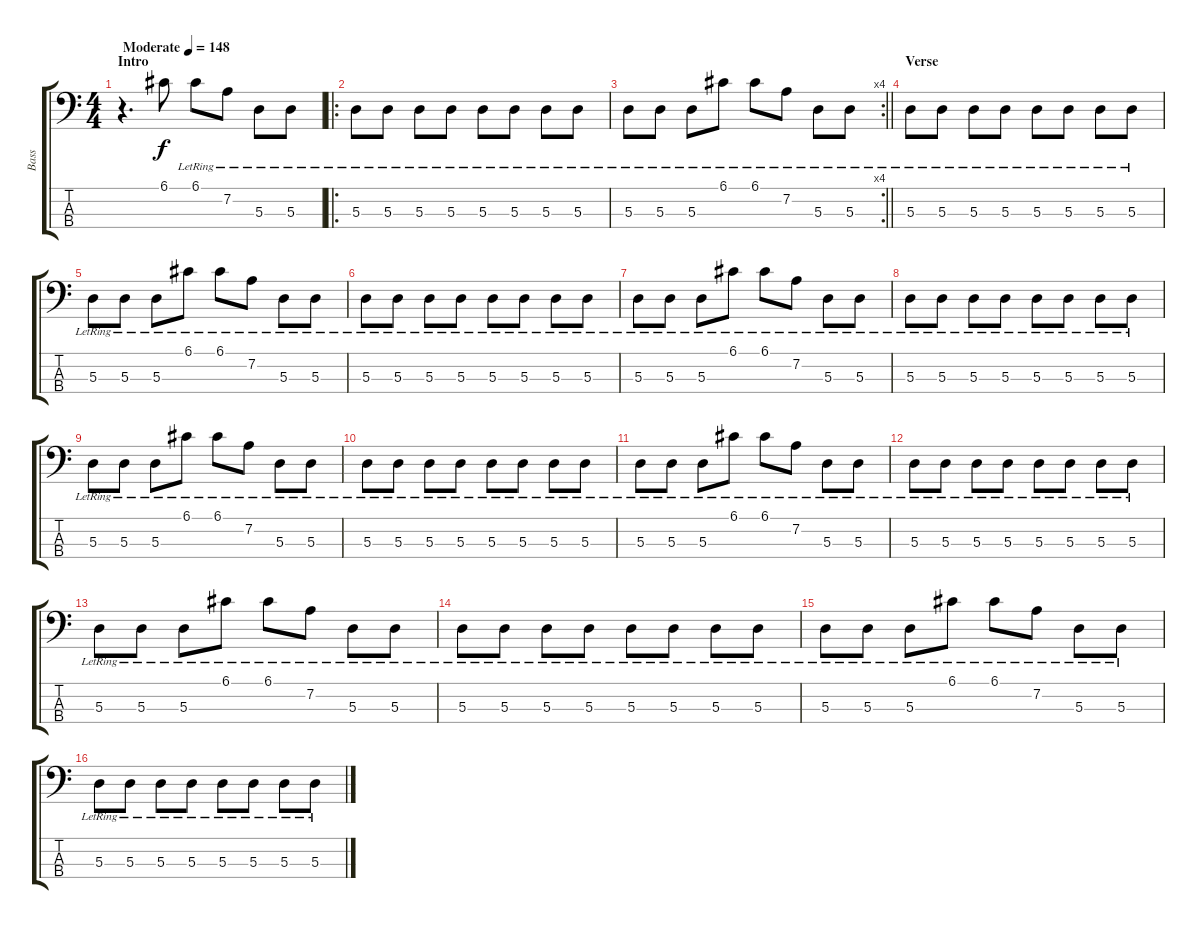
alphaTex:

\track ("Bass" "Bass") {instrument electricbasspick}
\staff {score tabs}
\tuning (G2 D2 A1 E1) {hide}
\ts (4 4)
\section ("" "Intro")
\tempo (148 "Moderate")
\clef f4
\ks c
r.4{d dy f instrument electricbasspick} 6.1.8 6.1{lr}.8 7.2{lr}.8 5.3{lr}.8 5.3{lr}.8 |
\ro
5.3{lr}.8 5.3{lr}.8 5.3{lr}.8 5.3{lr}.8 5.3{lr}.8 5.3{lr}.8 5.3{lr}.8 5.3{lr}.8 |
\rc 4
\barLineRight lightlight
5.3{lr}.8 5.3{lr}.8 5.3{lr}.8 6.1{lr}.8 6.1{lr}.8 7.2{lr}.8 5.3{lr}.8 5.3{lr}.8 |
\section ("" "Verse")
5.3{lr}.8 5.3{lr}.8 5.3{lr}.8 5.3{lr}.8 5.3{lr}.8 5.3{lr}.8 5.3{lr}.8 5.3{lr}.8 |
5.3{lr}.8 5.3{lr}.8 5.3{lr}.8 6.1{lr}.8 6.1{lr}.8 7.2{lr}.8 5.3{lr}.8 5.3{lr}.8 |
5.3{lr}.8 5.3{lr}.8 5.3{lr}.8 5.3{lr}.8 5.3{lr}.8 5.3{lr}.8 5.3{lr}.8 5.3{lr}.8 |
5.3{lr}.8 5.3{lr}.8 5.3{lr}.8 6.1{lr}.8 6.1{lr}.8 7.2{lr}.8 5.3{lr}.8 5.3{lr}.8 |
5.3{lr}.8 5.3{lr}.8 5.3{lr}.8 5.3{lr}.8 5.3{lr}.8 5.3{lr}.8 5.3{lr}.8 5.3{lr}.8 |
5.3{lr}.8 5.3{lr}.8 5.3{lr}.8 6.1{lr}.8 6.1{lr}.8 7.2{lr}.8 5.3{lr}.8 5.3{lr}.8 |
5.3{lr}.8 5.3{lr}.8 5.3{lr}.8 5.3{lr}.8 5.3{lr}.8 5.3{lr}.8 5.3{lr}.8 5.3{lr}.8 |
5.3{lr}.8 5.3{lr}.8 5.3{lr}.8 6.1{lr}.8 6.1{lr}.8 7.2{lr}.8 5.3{lr}.8 5.3{lr}.8 |
5.3{lr}.8 5.3{lr}.8 5.3{lr}.8 5.3{lr}.8 5.3{lr}.8 5.3{lr}.8 5.3{lr}.8 5.3{lr}.8 |
5.3{lr}.8 5.3{lr}.8 5.3{lr}.8 6.1{lr}.8 6.1{lr}.8 7.2{lr}.8 5.3{lr}.8 5.3{lr}.8 |
5.3{lr}.8 5.3{lr}.8 5.3{lr}.8 5.3{lr}.8 5.3{lr}.8 5.3{lr}.8 5.3{lr}.8 5.3{lr}.8 |
5.3{lr}.8 5.3{lr}.8 5.3{lr}.8 6.1{lr}.8 6.1{lr}.8 7.2{lr}.8 5.3{lr}.8 5.3{lr}.8 |
5.3{lr}.8 5.3{lr}.8 5.3{lr}.8 5.3{lr}.8 5.3{lr}.8 5.3{lr}.8 5.3{lr}.8 5.3{lr}.8
